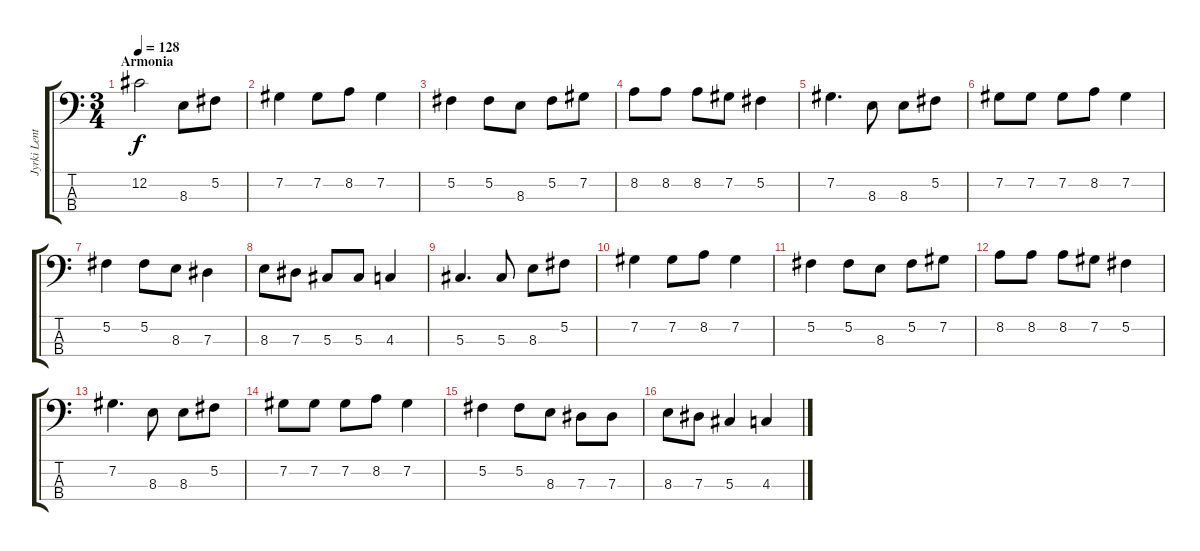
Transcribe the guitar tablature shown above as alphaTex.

\track ("Jyrki Lentonen" "Jyrki Lent") {instrument electricbassfinger}
\staff {score tabs}
\tuning (Gb2 Db2 Ab1 Eb1) {hide}
\ts (3 4)
\section ("" "Armonia")
\tempo 128
\clef f4
\ks c
12.2.2{dy f} 8.3.8 5.2.8 |
7.2.4 7.2.8 8.2.8 7.2.4 |
5.2.4 5.2.8 8.3.8 5.2.8 7.2.8 |
8.2.8 8.2.8 8.2.8 7.2.8 5.2.4 |
7.2.4{d} 8.3.8 8.3.8 5.2.8 |
7.2.8 7.2.8 7.2.8 8.2.8 7.2.4 |
5.2.4 5.2.8 8.3.8 7.3.4 |
8.3.8 7.3.8 5.3.8 5.3.8 4.3.4 |
5.3.4{d} 5.3.8 8.3.8 5.2.8 |
7.2.4 7.2.8 8.2.8 7.2.4 |
5.2.4 5.2.8 8.3.8 5.2.8 7.2.8 |
8.2.8 8.2.8 8.2.8 7.2.8 5.2.4 |
7.2.4{d} 8.3.8 8.3.8 5.2.8 |
7.2.8 7.2.8 7.2.8 8.2.8 7.2.4 |
5.2.4 5.2.8 8.3.8 7.3.8 7.3.8 |
8.3.8 7.3.8 5.3.4 4.3.4
